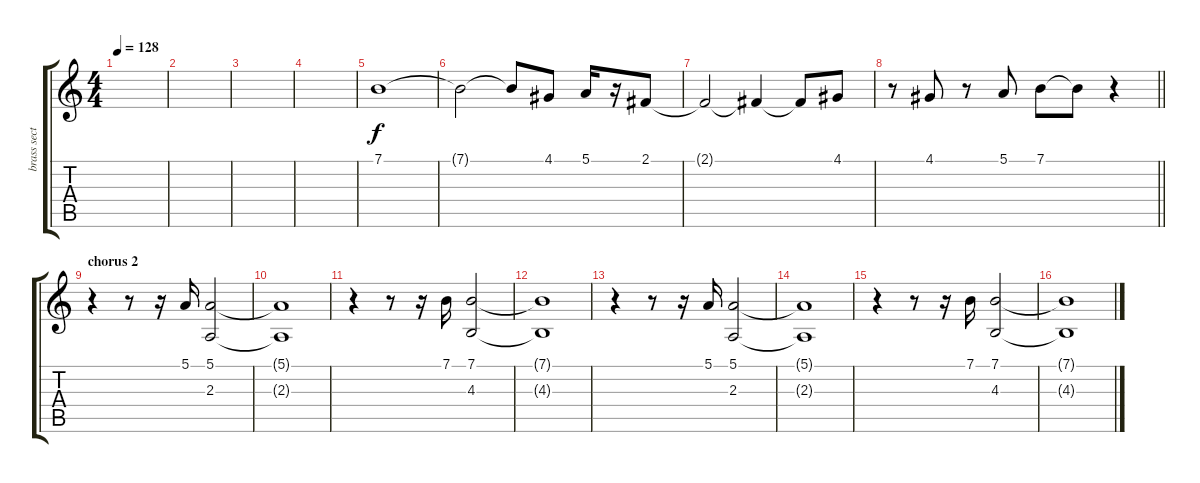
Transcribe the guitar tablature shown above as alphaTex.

\track ("brass section" "brass sect") {instrument brasssection}
\staff {score tabs}
\tuning (E4 B3 G3 D3 A2 E2) {hide}
\ts (4 4)
\tempo 128
\clef g2
\ks c
|
|
|
|
7.1.1 |
7.1{t}.2 7.1{t}.8 4.1.8 5.1.16 r.16 2.1.8 |
2.1{t}.2 2.1{t}.4 2.1{t}.8 4.1.8 |
\barLineRight lightlight
r.8 4.1.8 r.8 5.1.8 7.1.8 7.1{t}.8 r.4 |
\section ("" "chorus 2")
r.4 r.8 r.16 5.1.16 (5.1 2.3).2 |
(5.1{t} 2.3{t}).1 |
r.4 r.8 r.16 7.1.16 (7.1 4.3).2 |
(7.1{t} 4.3{t}).1 |
r.4 r.8 r.16 5.1.16 (5.1 2.3).2 |
(5.1{t} 2.3{t}).1 |
r.4 r.8 r.16 7.1.16 (7.1 4.3).2 |
(7.1{t} 4.3{t}).1
